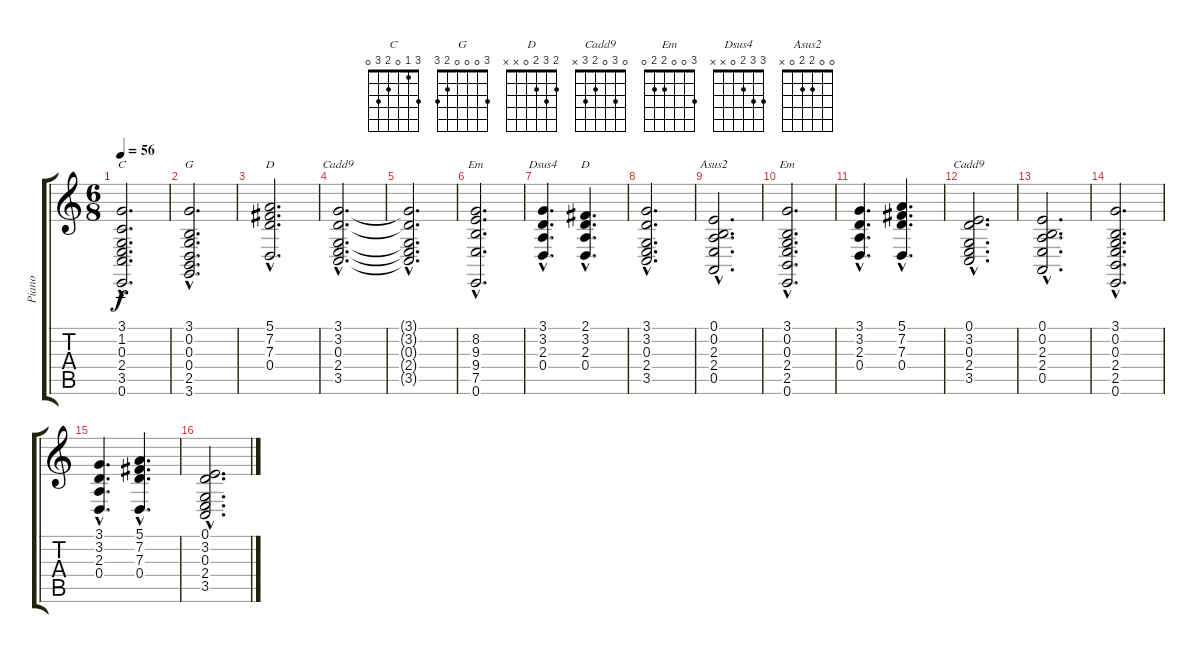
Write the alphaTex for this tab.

\track ("Piano" "Piano") {instrument electricgrandpiano}
\staff {score tabs}
\tuning (E4 B3 G3 D3 A2 E2) {hide}
\chord ("C" 3 1 0 2 3 0)
\chord ("G" 3 0 0 0 2 3)
\chord ("D" 5 7 7 0 x x) {firstfret 5}
\chord ("Cadd9" 3 3 0 2 3 x)
\chord ("Em" 0 8 9 9 7 0) {firstfret 7}
\chord ("Dsus4" 3 3 2 0 x x)
\chord ("D" 2 3 2 0 x x)
\chord ("Asus2" 0 0 2 2 0 x)
\chord ("Em" 3 0 0 2 2 0)
\chord ("Cadd9" 0 3 0 2 3 x)
\ts (6 8)
\tempo 56
\clef g2
\ks c
(3.1{hac} 1.2{hac} 0.3{hac} 2.4{hac} 3.5{hac} 0.6{hac}).2{d ch "C" dy f} |
(3.1{hac} 0.2{hac} 0.3{hac} 0.4{hac} 2.5{hac} 3.6{hac}).2{d ch "G"} |
(5.1{hac} 7.2{hac} 7.3{hac} 0.4{hac}).2{d ch "D"} |
(3.1{hac} 3.2{hac} 0.3{hac} 2.4{hac} 3.5{hac}).2{d ch "Cadd9"} |
(3.1{hac t} 3.2{hac t} 0.3{hac t} 2.4{hac t} 3.5{hac t}).2{d} |
(8.2{hac} 9.3{hac} 9.4{hac} 7.5{hac} 0.6{hac}).2{d ch "Em"} |
(3.1{hac} 3.2{hac} 2.3{hac} 0.4{hac}).4{d ch "Dsus4"} (2.1{hac} 3.2{hac} 2.3{hac} 0.4{hac}).4{d ch "D"} |
(3.1{hac} 3.2{hac} 0.3{hac} 2.4{hac} 3.5{hac}).2{d} |
(0.1{hac} 0.2{hac} 2.3{hac} 2.4{hac} 0.5{hac}).2{d ch "Asus2"} |
(3.1{hac} 0.2{hac} 0.3{hac} 2.4{hac} 2.5{hac} 0.6{hac}).2{d ch "Em"} |
(3.1{hac} 3.2{hac} 2.3{hac} 0.4{hac}).4{d} (5.1{hac} 7.2{hac} 7.3{hac} 0.4{hac}).4{d} |
(0.1{hac} 3.2{hac} 0.3{hac} 2.4{hac} 3.5{hac}).2{d ch "Cadd9"} |
(0.1{hac} 0.2{hac} 2.3{hac} 2.4{hac} 0.5{hac}).2{d} |
(3.1{hac} 0.2{hac} 0.3{hac} 2.4{hac} 2.5{hac} 0.6{hac}).2{d} |
(3.1{hac} 3.2{hac} 2.3{hac} 0.4{hac}).4{d} (5.1{hac} 7.2{hac} 7.3{hac} 0.4{hac}).4{d} |
(0.1{hac} 3.2{hac} 0.3{hac} 2.4{hac} 3.5{hac}).2{d}
